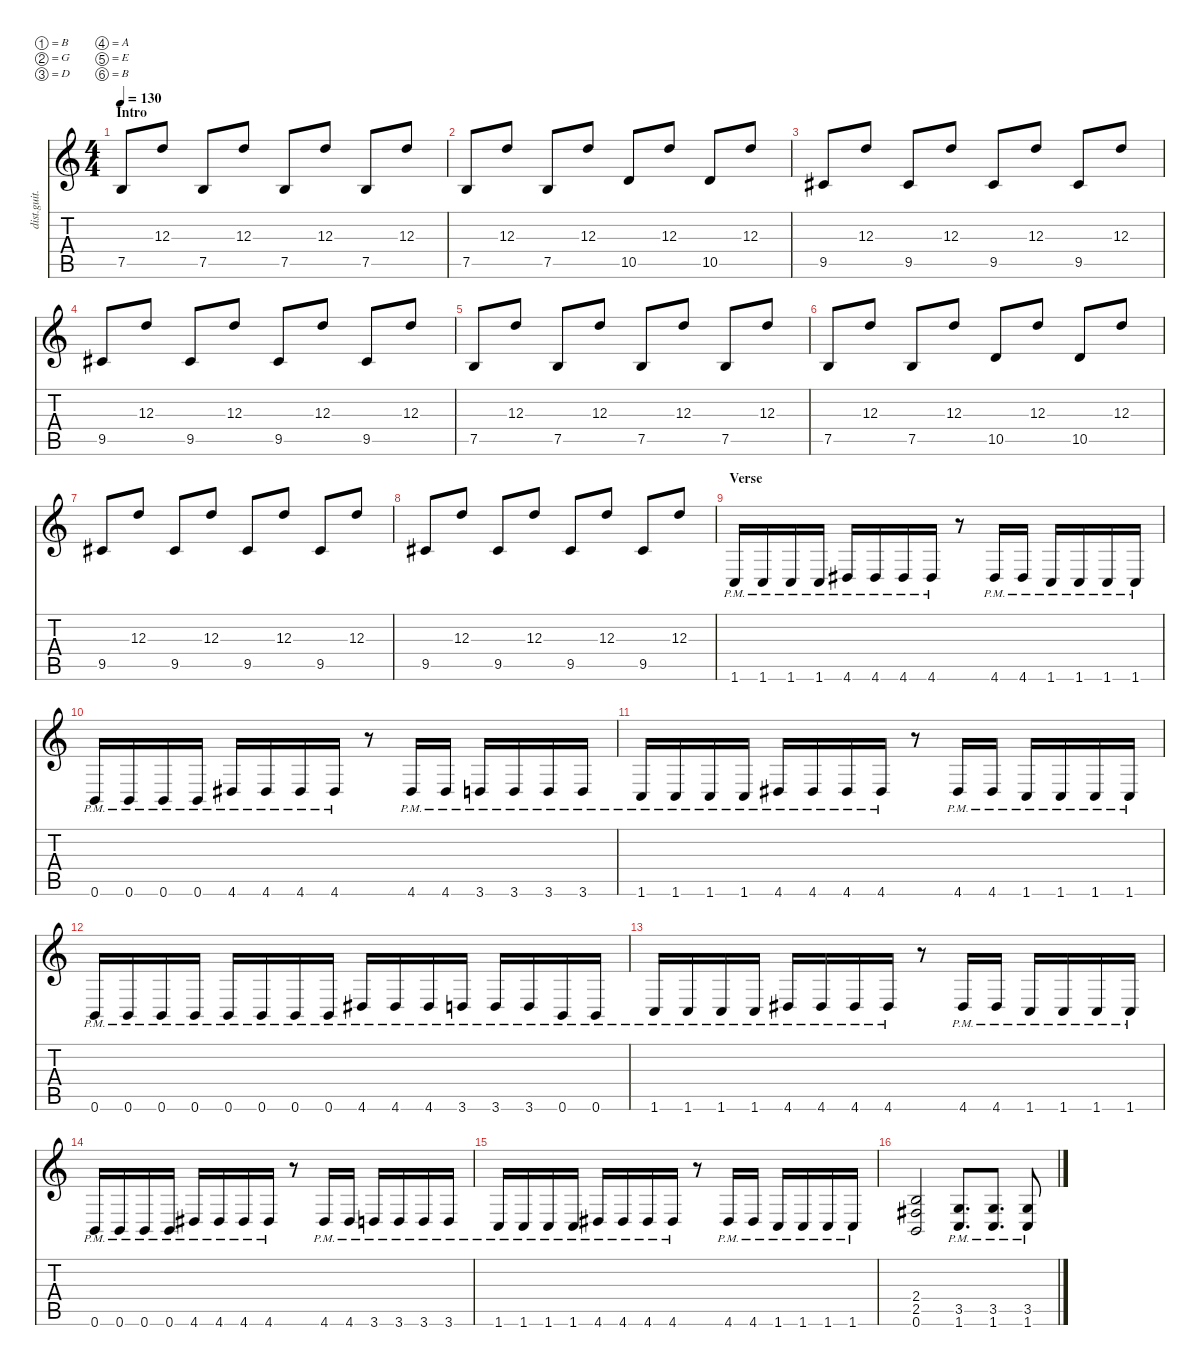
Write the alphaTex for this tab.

\defaultSystemsLayout 4
\hideDynamics
\bracketExtendMode nobrackets
\track ("Distortion Guitar - Petr" "dist.guit.") {instrument distortionguitar}
\staff {score tabs}
\tuning (B3 G3 D3 A2 E2 B1)
\ts (4 4)
\section ("" "Intro")
\tempo 130
\clef g2
\ks c
7.5.8{dy mf instrument distortionguitar} 12.3.8 7.5.8 12.3.8 7.5.8 12.3.8 7.5.8 12.3.8 |
7.5.8 12.3.8 7.5.8 12.3.8 10.5.8 12.3.8 10.5.8 12.3.8 |
9.5{acc #}.8 12.3.8 9.5{acc #}.8 12.3.8 9.5{acc #}.8 12.3.8 9.5{acc #}.8 12.3.8 |
9.5{acc #}.8 12.3.8 9.5{acc #}.8 12.3.8 9.5{acc #}.8 12.3.8 9.5{acc #}.8 12.3.8 |
7.5.8 12.3.8 7.5.8 12.3.8 7.5.8 12.3.8 7.5.8 12.3.8 |
7.5.8 12.3.8 7.5.8 12.3.8 10.5.8 12.3.8 10.5.8 12.3.8 |
9.5{acc #}.8 12.3.8 9.5{acc #}.8 12.3.8 9.5{acc #}.8 12.3.8 9.5{acc #}.8 12.3.8 |
9.5{acc #}.8 12.3.8 9.5{acc #}.8 12.3.8 9.5{acc #}.8 12.3.8 9.5{acc #}.8 12.3.8 |
\section ("" "Verse")
1.6{pm}.16 1.6{pm}.16 1.6{pm}.16 1.6{pm}.16 4.6{pm acc #}.16 4.6{pm acc #}.16 4.6{pm acc #}.16 4.6{pm acc #}.16 r.8 4.6{pm acc #}.16 4.6{pm acc #}.16 1.6{pm}.16 1.6{pm}.16 1.6{pm}.16 1.6{pm}.16 |
0.6{pm}.16 0.6{pm}.16 0.6{pm}.16 0.6{pm}.16 4.6{pm acc #}.16 4.6{pm acc #}.16 4.6{pm acc #}.16 4.6{pm acc #}.16 r.8 4.6{pm acc #}.16 4.6{pm acc #}.16 3.6{pm}.16 3.6{pm}.16 3.6{pm}.16 3.6{pm}.16 |
1.6{pm}.16 1.6{pm}.16 1.6{pm}.16 1.6{pm}.16 4.6{pm acc #}.16 4.6{pm acc #}.16 4.6{pm acc #}.16 4.6{pm acc #}.16 r.8 4.6{pm acc #}.16 4.6{pm acc #}.16 1.6{pm}.16 1.6{pm}.16 1.6{pm}.16 1.6{pm}.16 |
0.6{pm}.16 0.6{pm}.16 0.6{pm}.16 0.6{pm}.16 0.6{pm}.16 0.6{pm}.16 0.6{pm}.16 0.6{pm}.16 4.6{pm acc #}.16 4.6{pm acc #}.16 4.6{pm acc #}.16 3.6{pm}.16 3.6{pm}.16 3.6{pm}.16 0.6{pm}.16 0.6{pm}.16 |
1.6{pm}.16 1.6{pm}.16 1.6{pm}.16 1.6{pm}.16 4.6{pm acc #}.16 4.6{pm acc #}.16 4.6{pm acc #}.16 4.6{pm acc #}.16 r.8 4.6{pm acc #}.16 4.6{pm acc #}.16 1.6{pm}.16 1.6{pm}.16 1.6{pm}.16 1.6{pm}.16 |
0.6{pm}.16 0.6{pm}.16 0.6{pm}.16 0.6{pm}.16 4.6{pm acc #}.16 4.6{pm acc #}.16 4.6{pm acc #}.16 4.6{pm acc #}.16 r.8 4.6{pm acc #}.16 4.6{pm acc #}.16 3.6{pm}.16 3.6{pm}.16 3.6{pm}.16 3.6{pm}.16 |
1.6{pm}.16 1.6{pm}.16 1.6{pm}.16 1.6{pm}.16 4.6{pm acc #}.16 4.6{pm acc #}.16 4.6{pm acc #}.16 4.6{pm acc #}.16 r.8 4.6{pm acc #}.16 4.6{pm acc #}.16 1.6{pm}.16 1.6{pm}.16 1.6{pm}.16 1.6{pm}.16 |
(0.6 2.5{acc #} 2.4).2 (1.6{pm} 3.5{pm}).8{d} (1.6{pm} 3.5{pm}).8{d} (1.6{pm} 3.5{pm}).8
